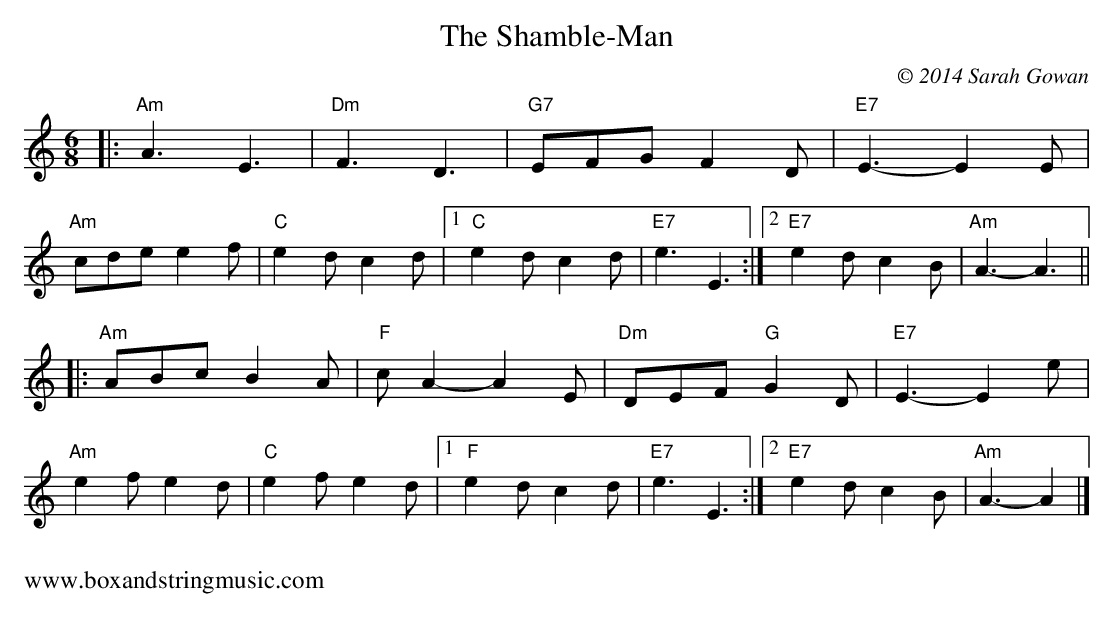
X:1
T:The Shamble-Man
C:© 2014 Sarah Gowan
M:6/8
K:Am
|:"Am"A3E3|"Dm"F3D3|"G7"EFGF2D|"E7"E3-E2E|
"Am"cde e2f| "C"e2d c2d|1"C"e2d c2d|"E7"e3 E3:|2"E7"e2dc2B|"Am"A3-A3||
|:"Am"ABc B2A|"F"cA2-A2E|"Dm"DEF "G"G2 D|"E7"E3-E2e|
"Am"e2fe2d|"C"e2fe2d|1"F"e2d c2d|"E7"e3 E3:|2"E7"e2dc2B|"Am"A3-A2|]
